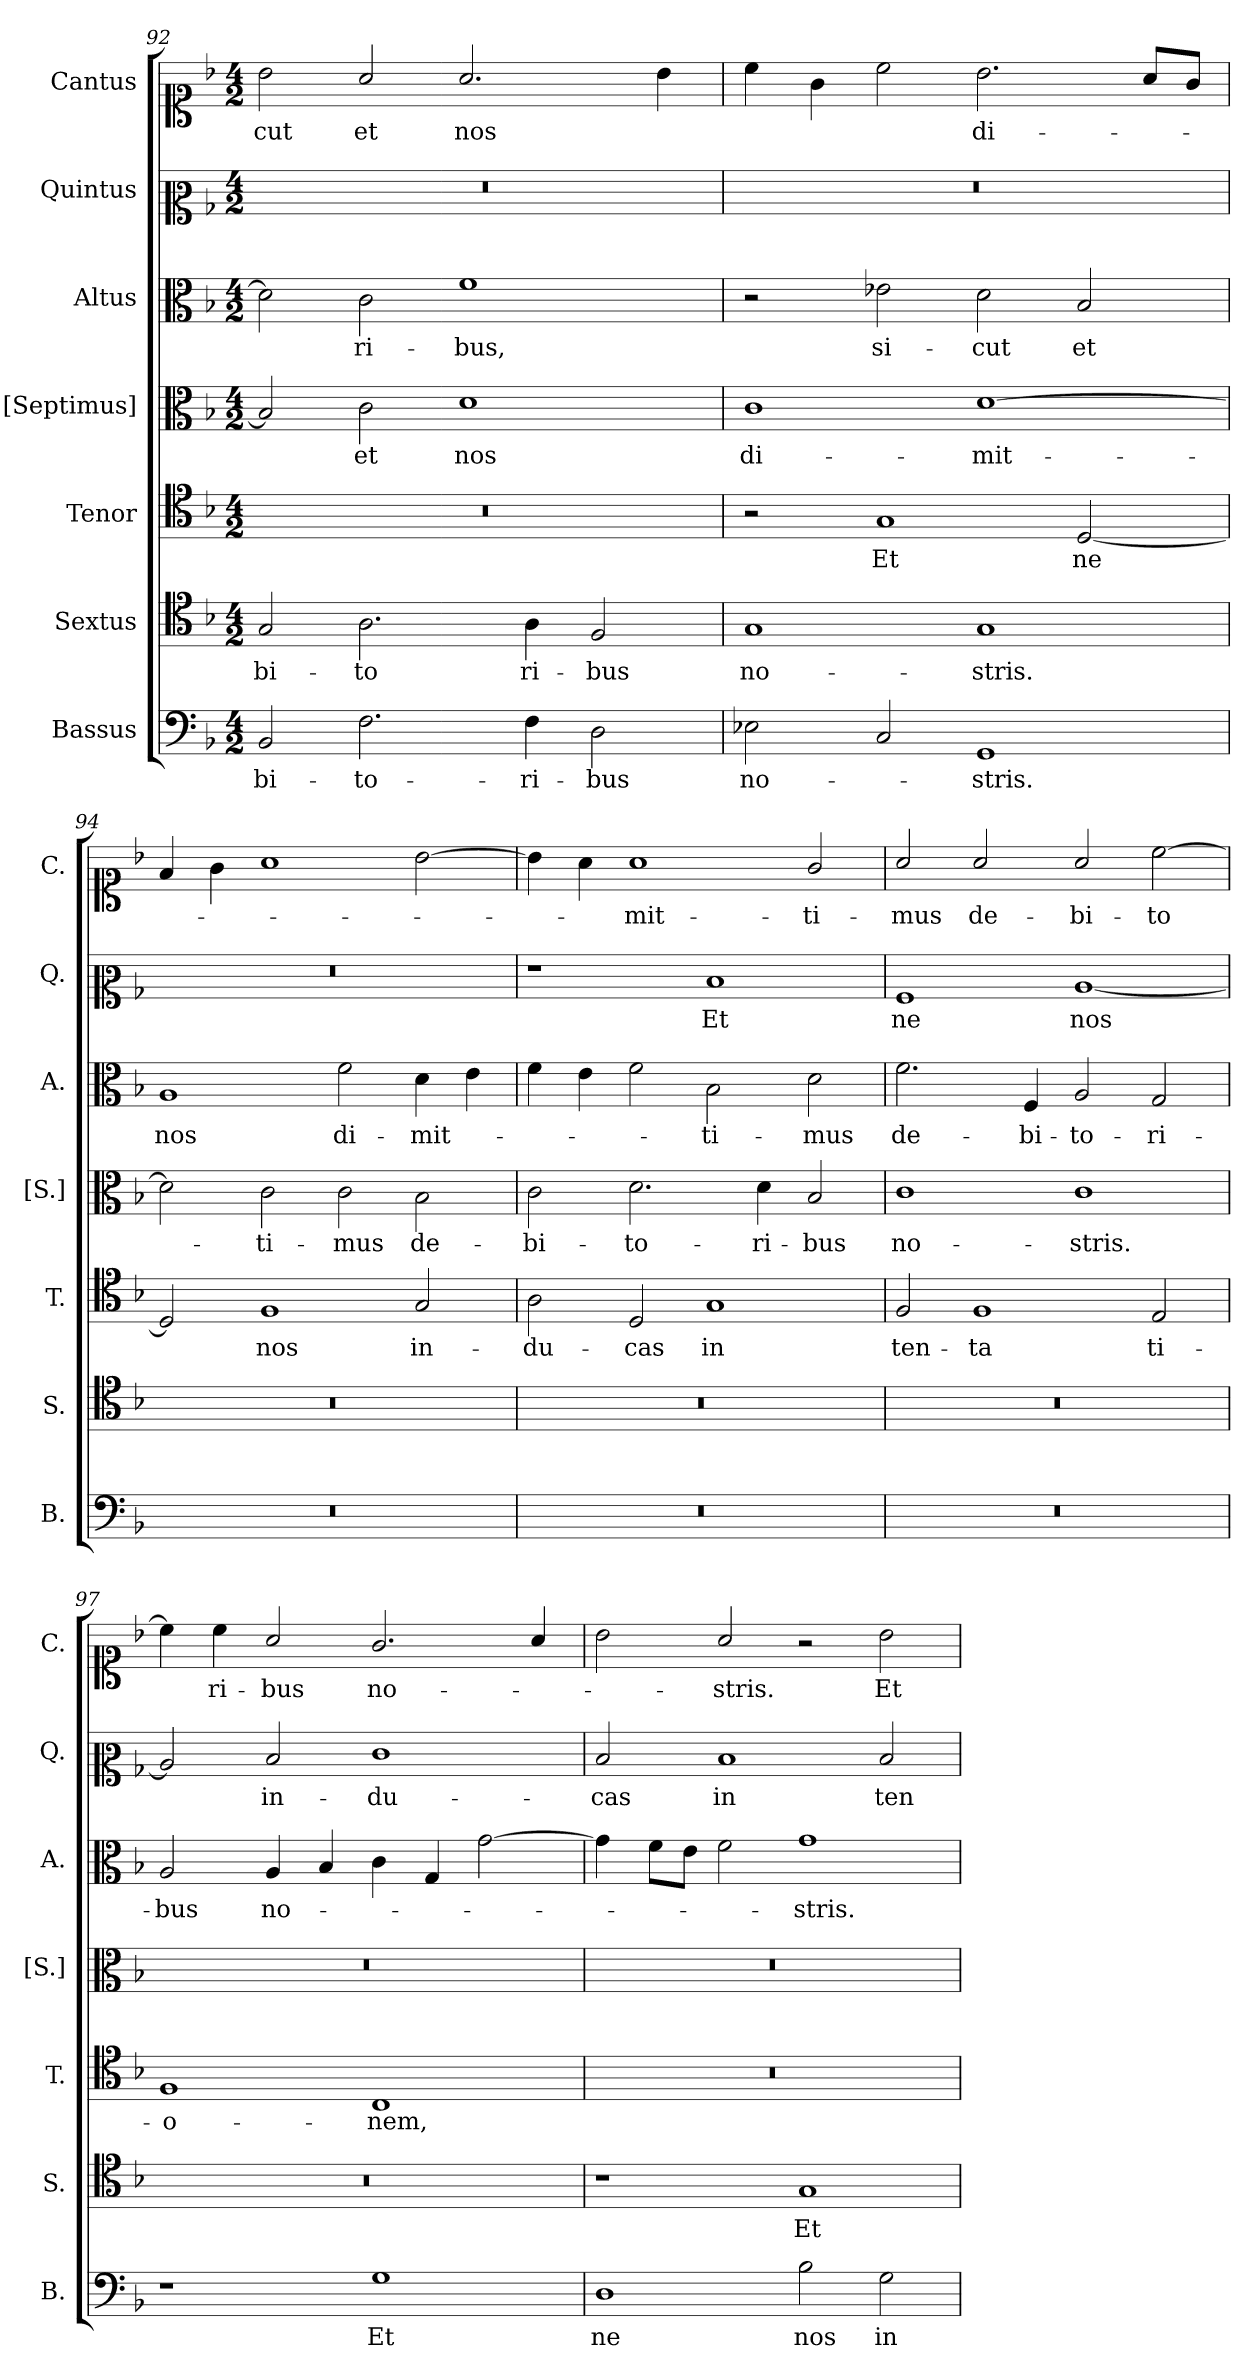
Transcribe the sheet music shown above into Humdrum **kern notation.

**kern	**text	**kern	**text	**kern	**text	**kern	**text	**kern	**text	**kern	**text	**kern	**text
*part7	*part7	*part6	*part6	*part5	*part5	*part4	*part4	*part3	*part3	*part2	*part2	*part1	*part1
*staff7	*staff7	*staff6	*staff6	*staff5	*staff5	*staff4	*staff4	*staff3	*staff3	*staff2	*staff2	*staff1	*staff1
*I"Bassus	*	*I"Sextus	*	*I"Tenor	*	*I"[Septimus]	*	*I"Altus	*	*I"Quintus	*	*I"Cantus	*
*I'B.	*	*I'S.	*	*I'T.	*	*I'[S.]	*	*I'A.	*	*I'Q.	*	*I'C.	*
*clefF4	*	*clefC4	*	*clefC4	*	*clefC3	*	*clefC3	*	*clefC2	*	*clefC1	*
*k[b-]	*	*k[b-]	*	*k[b-]	*	*k[b-]	*	*k[b-]	*	*k[b-]	*	*k[b-]	*
*M4/2	*	*M4/2	*	*M4/2	*	*M4/2	*	*M4/2	*	*M4/2	*	*M4/2	*
=92	=92	=92	=92	=92	=92	=92	=92	=92	=92	=92	=92	=92	=92
2BB-/	-bi-	2G/	-bi-	0r	.	2B-/]	.	2d\]	.	0r	.	2b-\	-cut
2.F\	-to-	2.A\	-to	.	.	2c\	et	2c\	ri-	.	.	2a/	et
.	.	.	.	.	.	1d	nos	1f	-bus,	.	.	2.a/	nos
4F\	-ri-	4A\	ri-	.	.	.	.	.	.	.	.	.	.
2D\	-bus	2F/	-bus	.	.	.	.	.	.	.	.	.	.
.	.	.	.	.	.	.	.	.	.	.	.	4b-\	.
=93	=93	=93	=93	=93	=93	=93	=93	=93	=93	=93	=93	=93	=93
2E-X\	-no-	1G	no-	2r	.	1c	di-	2r	.	0r	.	4cc\	.
.	.	.	.	.	.	.	.	.	.	.	.	4g\	.
2C/	.	.	.	1G	Et	.	.	2e-X\	si-	.	.	2cc\	.
1GG	-stris.	1G	-stris.	.	.	[1d	-mit-	2d\	-cut	.	.	2.b-\	di-
.	.	.	.	[2D/	ne	.	.	2B-/	et	.	.	.	.
.	.	.	.	.	.	.	.	.	.	.	.	8a/L	.
.	.	.	.	.	.	.	.	.	.	.	.	8g/J	.
!!LO:PB:g=z
=94	=94	=94	=94	=94	=94	=94	=94	=94	=94	=94	=94	=94	=94
0r	.	0r	.	2D/]	.	2d\]	.	1A	nos	0r	.	4f/	.
.	.	.	.	.	.	.	.	.	.	.	.	4g\	.
.	.	.	.	1F	nos	2c\	-ti-	.	.	.	.	1a	.
.	.	.	.	.	.	2c\	-mus	2f\	di-	.	.	.	.
.	.	.	.	2G/	in-	2B-\	de-	4d\	-mit-	.	.	[2b-\	.
.	.	.	.	.	.	.	.	4e\	.	.	.	.	.
=95	=95	=95	=95	=95	=95	=95	=95	=95	=95	=95	=95	=95	=95
0r	.	0r	.	2A\	-du-	2c\	-bi-	4f\	.	1r	.	4b-\]	.
.	.	.	.	.	.	.	.	4e\	.	.	.	4a\	.
.	.	.	.	2D/	-cas	2.d\	-to-	2f\	.	.	.	1a	-mit-
.	.	.	.	1G	in	.	.	2B-\	-ti-	1d	Et	.	.
.	.	.	.	.	.	4d\	-ri-	.	.	.	.	.	.
.	.	.	.	.	.	2B-/	-bus	2d\	-mus	.	.	2g/	-ti-
=96	=96	=96	=96	=96	=96	=96	=96	=96	=96	=96	=96	=96	=96
0r	.	0r	.	2F/	ten-	1c	no-	2.f\	de-	1A	ne	2a/	-mus
.	.	.	.	1F	-ta	.	.	.	.	.	.	2a/	de-
.	.	.	.	.	.	.	.	4F/	-bi-	.	.	.	.
.	.	.	.	.	.	1c	-stris.	2A/	-to-	[1c	nos	2a/	-bi-
.	.	.	.	2E/	ti-	.	.	2G/	-ri-	.	.	[2cc\	-to
=97	=97	=97	=97	=97	=97	=97	=97	=97	=97	=97	=97	=97	=97
1r	.	0r	.	1F	-o-	0r	.	2A/	-bus	2c/]	.	4cc\]	.
.	.	.	.	.	.	.	.	.	.	.	.	4cc\	ri-
.	.	.	.	.	.	.	.	4A/	no-	2d/	in-	2a/	-bus
.	.	.	.	.	.	.	.	4B-/	.	.	.	.	.
1G	Et	.	.	1C	-nem,	.	.	4c\	.	1e	-du-	2.g/	no-
.	.	.	.	.	.	.	.	4G/	.	.	.	.	.
.	.	.	.	.	.	.	.	[2g\	.	.	.	.	.
.	.	.	.	.	.	.	.	.	.	.	.	4a/	.
=98	=98	=98	=98	=98	=98	=98	=98	=98	=98	=98	=98	=98	=98
1D	ne	1r	.	0r	.	0r	.	4g\]	.	2d/	-cas	2b-\	.
.	.	.	.	.	.	.	.	8f\L	.	.	.	.	.
.	.	.	.	.	.	.	.	8e\J	.	.	.	.	.
.	.	.	.	.	.	.	.	2f\	.	1d	in	2a/	-stris.
2B-\	nos	1G	Et	.	.	.	.	1g	-stris.	.	.	2r	.
2G\	in-	.	.	.	.	.	.	.	.	2d/	ten-	2b-\	Et
=	=	=	=	=	=	=	=	=	=	=	=	=	=
*-	*-	*-	*-	*-	*-	*-	*-	*-	*-	*-	*-	*-	*-
